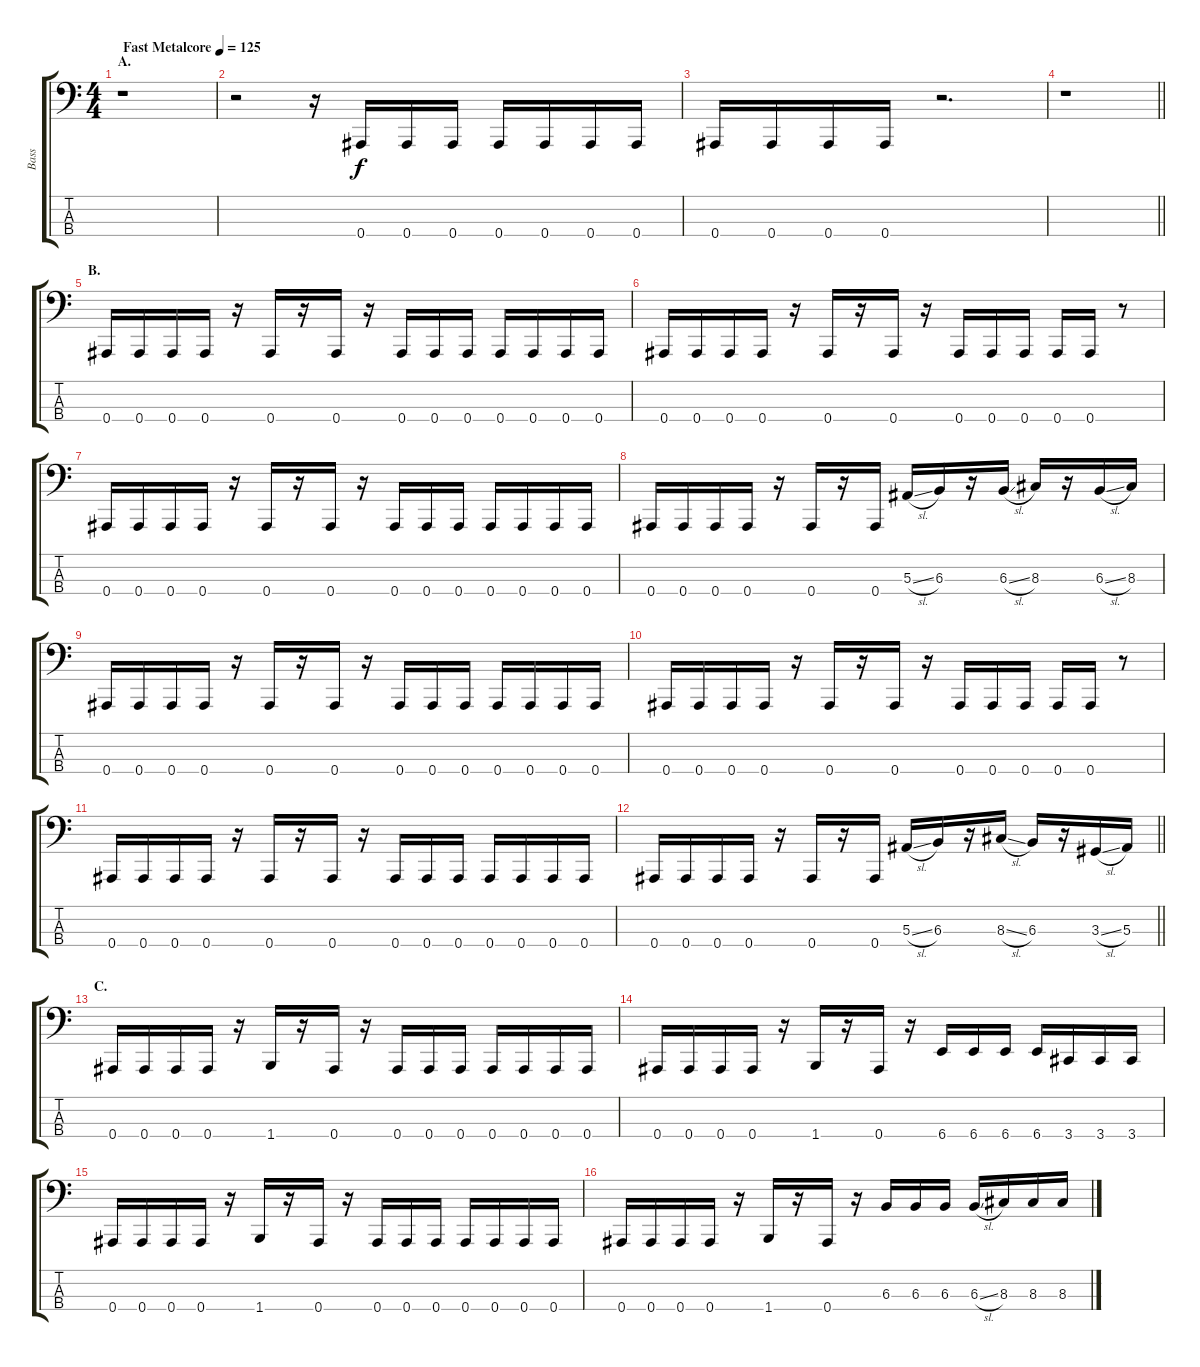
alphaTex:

\track ("Bass" "Bass") {instrument electricbasspick}
\staff {score tabs}
\tuning (Eb2 Bb1 F1 Bb0) {hide}
\ts (4 4)
\section ("" "A.")
\tempo (125 "Fast Metalcore")
\clef f4
\ks c
r.1{dy f instrument electricbasspick} |
r.2 r.16 0.4.16 0.4.16 0.4.16 0.4.16 0.4.16 0.4.16 0.4.16 |
0.4.16 0.4.16 0.4.16 0.4.16 r.2{d} |
\barLineRight lightlight
r.1 |
\section ("" "B.")
0.4.16 0.4.16 0.4.16 0.4.16 r.16 0.4.16 r.16 0.4.16 r.16 0.4.16 0.4.16 0.4.16 0.4.16 0.4.16 0.4.16 0.4.16 |
0.4.16 0.4.16 0.4.16 0.4.16 r.16 0.4.16 r.16 0.4.16 r.16 0.4.16 0.4.16 0.4.16 0.4.16 0.4.16 r.8 |
0.4.16 0.4.16 0.4.16 0.4.16 r.16 0.4.16 r.16 0.4.16 r.16 0.4.16 0.4.16 0.4.16 0.4.16 0.4.16 0.4.16 0.4.16 |
0.4.16 0.4.16 0.4.16 0.4.16 r.16 0.4.16 r.16 0.4.16 5.3{sl}.16 6.3.16 r.16 6.3{sl}.16 8.3.16 r.16 6.3{sl}.16 8.3.16 |
0.4.16 0.4.16 0.4.16 0.4.16 r.16 0.4.16 r.16 0.4.16 r.16 0.4.16 0.4.16 0.4.16 0.4.16 0.4.16 0.4.16 0.4.16 |
0.4.16 0.4.16 0.4.16 0.4.16 r.16 0.4.16 r.16 0.4.16 r.16 0.4.16 0.4.16 0.4.16 0.4.16 0.4.16 r.8 |
0.4.16 0.4.16 0.4.16 0.4.16 r.16 0.4.16 r.16 0.4.16 r.16 0.4.16 0.4.16 0.4.16 0.4.16 0.4.16 0.4.16 0.4.16 |
\barLineRight lightlight
0.4.16 0.4.16 0.4.16 0.4.16 r.16 0.4.16 r.16 0.4.16 5.3{sl}.16 6.3.16 r.16 8.3{sl}.16 6.3.16 r.16 3.3{sl}.16 5.3.16 |
\section ("" "C.")
0.4.16 0.4.16 0.4.16 0.4.16 r.16 1.4.16 r.16 0.4.16 r.16 0.4.16 0.4.16 0.4.16 0.4.16 0.4.16 0.4.16 0.4.16 |
0.4.16 0.4.16 0.4.16 0.4.16 r.16 1.4.16 r.16 0.4.16 r.16 6.4.16 6.4.16 6.4.16 6.4.16 3.4.16 3.4.16 3.4.16 |
0.4.16 0.4.16 0.4.16 0.4.16 r.16 1.4.16 r.16 0.4.16 r.16 0.4.16 0.4.16 0.4.16 0.4.16 0.4.16 0.4.16 0.4.16 |
0.4.16 0.4.16 0.4.16 0.4.16 r.16 1.4.16 r.16 0.4.16 r.16 6.3.16 6.3.16 6.3.16 6.3{sl}.16 8.3.16 8.3.16 8.3.16
